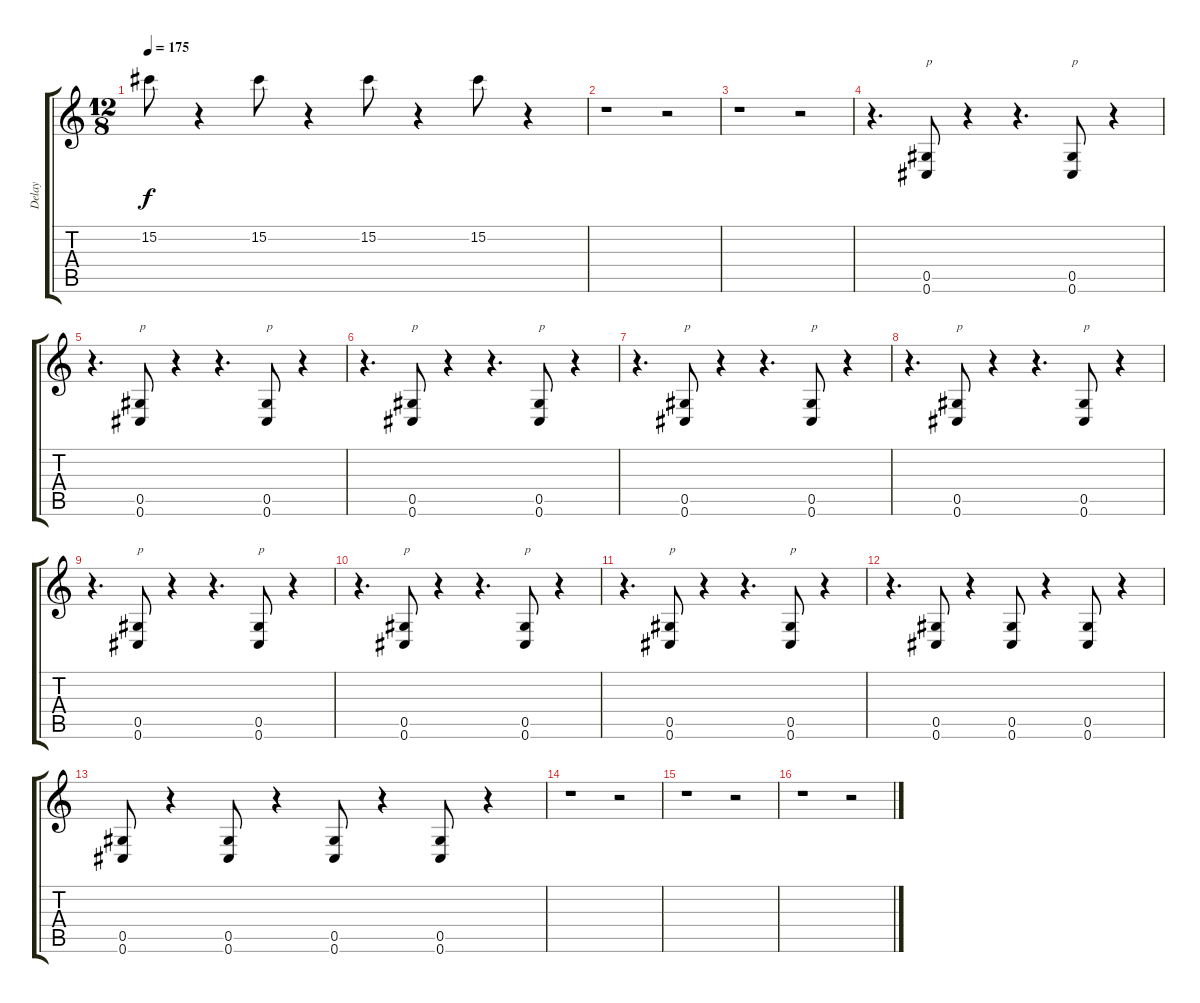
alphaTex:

\track ("Delay" "Delay") {instrument distortionguitar}
\staff {score tabs}
\tuning (Eb4 Bb3 Gb3 Db3 Ab2 Db2) {hide}
\ts (12 8)
\tempo 175
\clef g2
\ks c
15.2.8{dy f volume 8} r.4 15.2.8{volume 6} r.4 15.2.8{volume 4} r.4 15.2.8{volume 2} r.4 |
r.1 r.2 |
r.1 r.2 |
r.4{d} (0.5 0.6).8{txt "p" volume 14} r.4 r.4{d} (0.5 0.6).8{txt "p" volume 14} r.4 |
r.4{d} (0.5 0.6).8{txt "p" volume 14} r.4 r.4{d} (0.5 0.6).8{txt "p" volume 14} r.4 |
r.4{d} (0.5 0.6).8{txt "p" volume 14} r.4 r.4{d} (0.5 0.6).8{txt "p" volume 14} r.4 |
r.4{d} (0.5 0.6).8{txt "p" volume 14} r.4 r.4{d} (0.5 0.6).8{txt "p" volume 14} r.4 |
r.4{d} (0.5 0.6).8{txt "p" volume 14} r.4 r.4{d} (0.5 0.6).8{txt "p" volume 14} r.4 |
r.4{d} (0.5 0.6).8{txt "p" volume 14} r.4 r.4{d} (0.5 0.6).8{txt "p" volume 14} r.4 |
r.4{d} (0.5 0.6).8{txt "p" volume 14} r.4 r.4{d} (0.5 0.6).8{txt "p" volume 14} r.4 |
r.4{d} (0.5 0.6).8{txt "p" volume 14} r.4 r.4{d} (0.5 0.6).8{txt "p" volume 14} r.4 |
r.4{d} (0.5 0.6).8{volume 14} r.4 (0.5 0.6).8{volume 12} r.4 (0.5 0.6).8{volume 10} r.4 |
(0.5 0.6).8{volume 8} r.4 (0.5 0.6).8{volume 6} r.4 (0.5 0.6).8{volume 4} r.4 (0.5 0.6).8{volume 2} r.4 |
r.1 r.2 |
r.1 r.2 |
r.1 r.2
